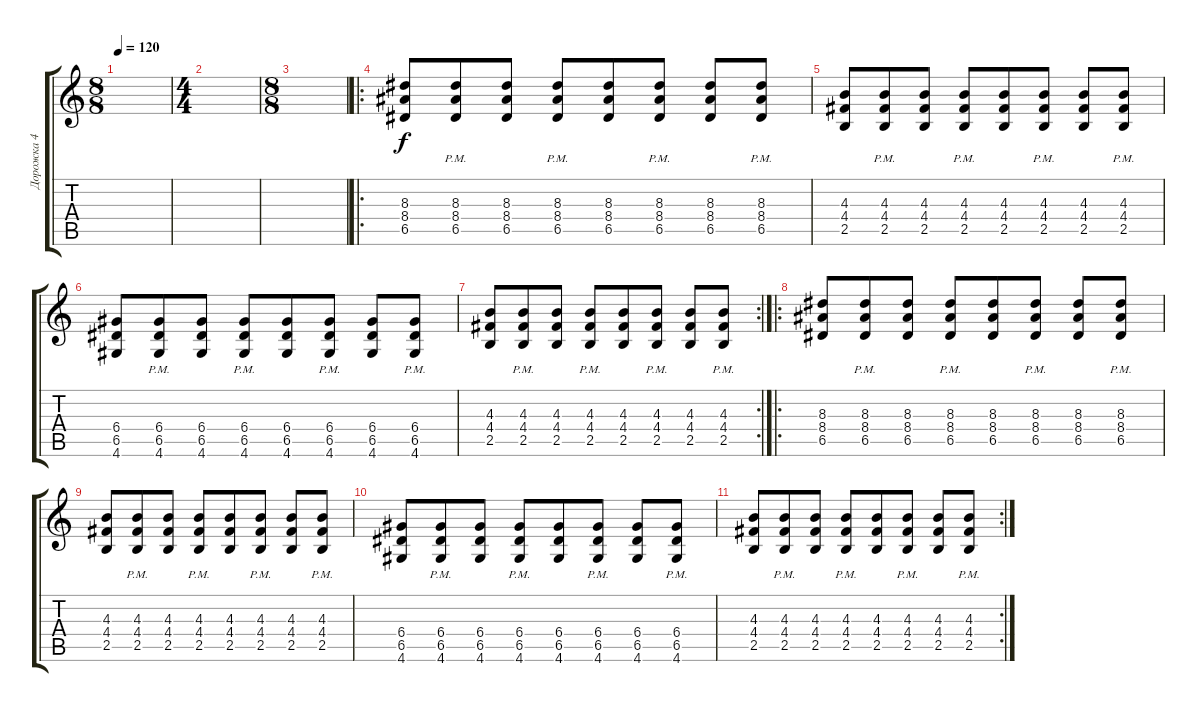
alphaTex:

\track ("Дорожка 4" "Дорожка 4") {instrument distortionguitar}
\staff {score tabs}
\tuning (E4 B3 G3 D3 A2 E2) {hide}
\ts (8 8)
\tempo 120
\clef g2
\ks c
|
\ts (4 4)
|
\ts (8 8)
|
\ro
(8.3 8.4 6.5).8 (8.3{pm} 8.4 6.5).8 (8.3 8.4 6.5).8 (8.3{pm} 8.4 6.5).8 (8.3 8.4 6.5).8 (8.3{pm} 8.4 6.5).8 (8.3 8.4 6.5).8 (8.3{pm} 8.4 6.5).8 |
(4.3 4.4 2.5).8 (4.3{pm} 4.4 2.5).8 (4.3 4.4 2.5).8 (4.3{pm} 4.4 2.5).8 (4.3 4.4 2.5).8 (4.3{pm} 4.4 2.5).8 (4.3 4.4 2.5).8 (4.3{pm} 4.4 2.5).8 |
(6.4 6.5 4.6).8 (6.4{pm} 6.5 4.6).8 (6.4 6.5 4.6).8 (6.4{pm} 6.5 4.6).8 (6.4 6.5 4.6).8 (6.4{pm} 6.5 4.6).8 (6.4 6.5 4.6).8 (6.4{pm} 6.5 4.6).8 |
\rc 2
(4.3 4.4 2.5).8 (4.3{pm} 4.4 2.5).8 (4.3 4.4 2.5).8 (4.3{pm} 4.4 2.5).8 (4.3 4.4 2.5).8 (4.3{pm} 4.4 2.5).8 (4.3 4.4 2.5).8 (4.3{pm} 4.4 2.5).8 |
\ro
(8.3 8.4 6.5).8 (8.3{pm} 8.4 6.5).8 (8.3 8.4 6.5).8 (8.3{pm} 8.4 6.5).8 (8.3 8.4 6.5).8 (8.3{pm} 8.4 6.5).8 (8.3 8.4 6.5).8 (8.3{pm} 8.4 6.5).8 |
(4.3 4.4 2.5).8 (4.3{pm} 4.4 2.5).8 (4.3 4.4 2.5).8 (4.3{pm} 4.4 2.5).8 (4.3 4.4 2.5).8 (4.3{pm} 4.4 2.5).8 (4.3 4.4 2.5).8 (4.3{pm} 4.4 2.5).8 |
(6.4 6.5 4.6).8 (6.4{pm} 6.5 4.6).8 (6.4 6.5 4.6).8 (6.4{pm} 6.5 4.6).8 (6.4 6.5 4.6).8 (6.4{pm} 6.5 4.6).8 (6.4 6.5 4.6).8 (6.4{pm} 6.5 4.6).8 |
\rc 2
(4.3 4.4 2.5).8 (4.3{pm} 4.4 2.5).8 (4.3 4.4 2.5).8 (4.3{pm} 4.4 2.5).8 (4.3 4.4 2.5).8 (4.3{pm} 4.4 2.5).8 (4.3 4.4 2.5).8 (4.3{pm} 4.4 2.5).8
